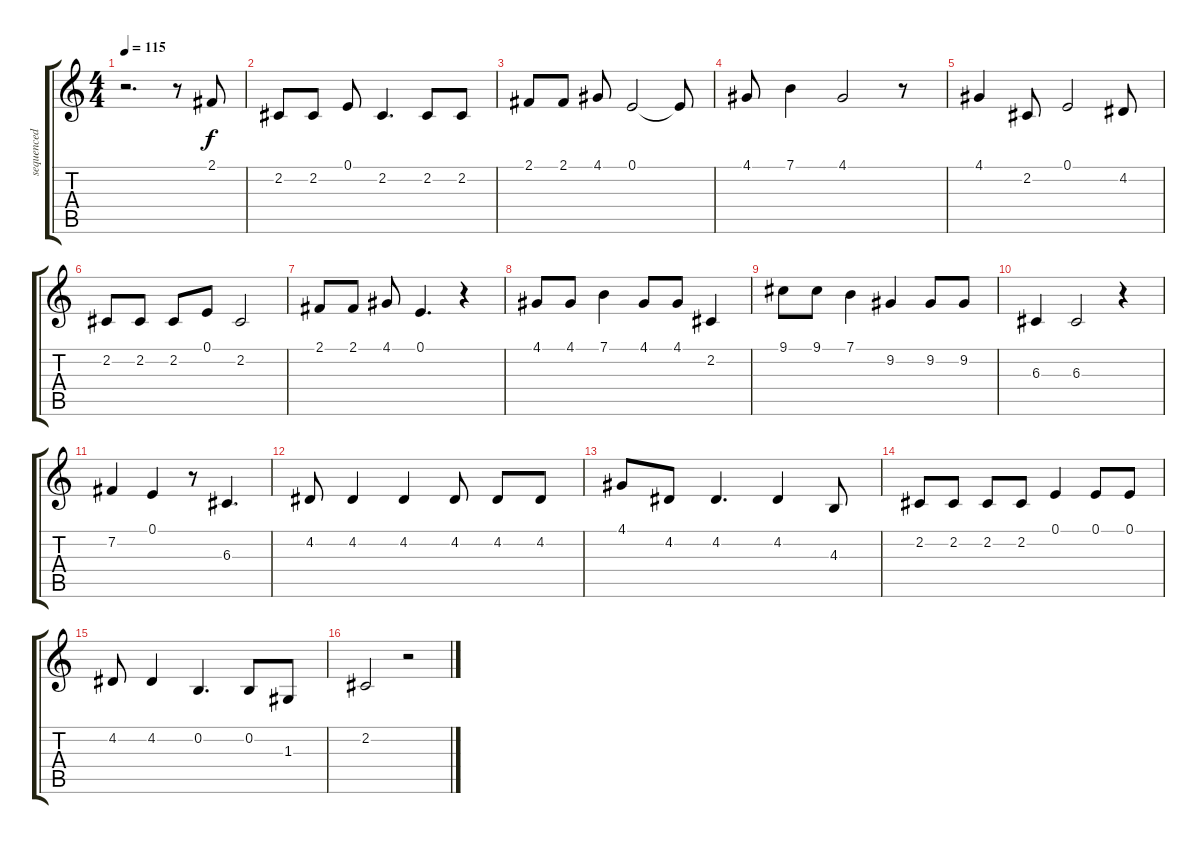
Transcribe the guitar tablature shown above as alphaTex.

\track ("sequenced by Masayoshi Ishikawa" "sequenced ") {instrument dulcimer}
\staff {score tabs}
\tuning (E4 B3 G3 D3 A2 E2) {hide}
\ts (4 4)
\tempo 115
\clef g2
\ks c
r.2{d dy f} r.8 2.1.8 |
2.2.8 2.2.8 0.1.8 2.2.4{d} 2.2.8 2.2.8 |
2.1.8 2.1.8 4.1.8 0.1.2 0.1{t}.8 |
4.1.8 7.1.4 4.1.2 r.8 |
4.1.4 2.2.8 0.1.2 4.2.8 |
2.2.8 2.2.8 2.2.8 0.1.8 2.2.2 |
2.1.8 2.1.8 4.1.8 0.1.4{d} r.4 |
4.1.8 4.1.8 7.1.4 4.1.8 4.1.8 2.2.4 |
9.1.8 9.1.8 7.1.4 9.2.4 9.2.8 9.2.8 |
6.3.4 6.3.2 r.4 |
7.2.4 0.1.4 r.8 6.3.4{d} |
4.2.8 4.2.4 4.2.4 4.2.8 4.2.8 4.2.8 |
4.1.8 4.2.8 4.2.4{d} 4.2.4 4.3.8 |
2.2.8 2.2.8 2.2.8 2.2.8 0.1.4 0.1.8 0.1.8 |
4.2.8 4.2.4 0.2.4{d} 0.2.8 1.3.8 |
2.2.2 r.2
